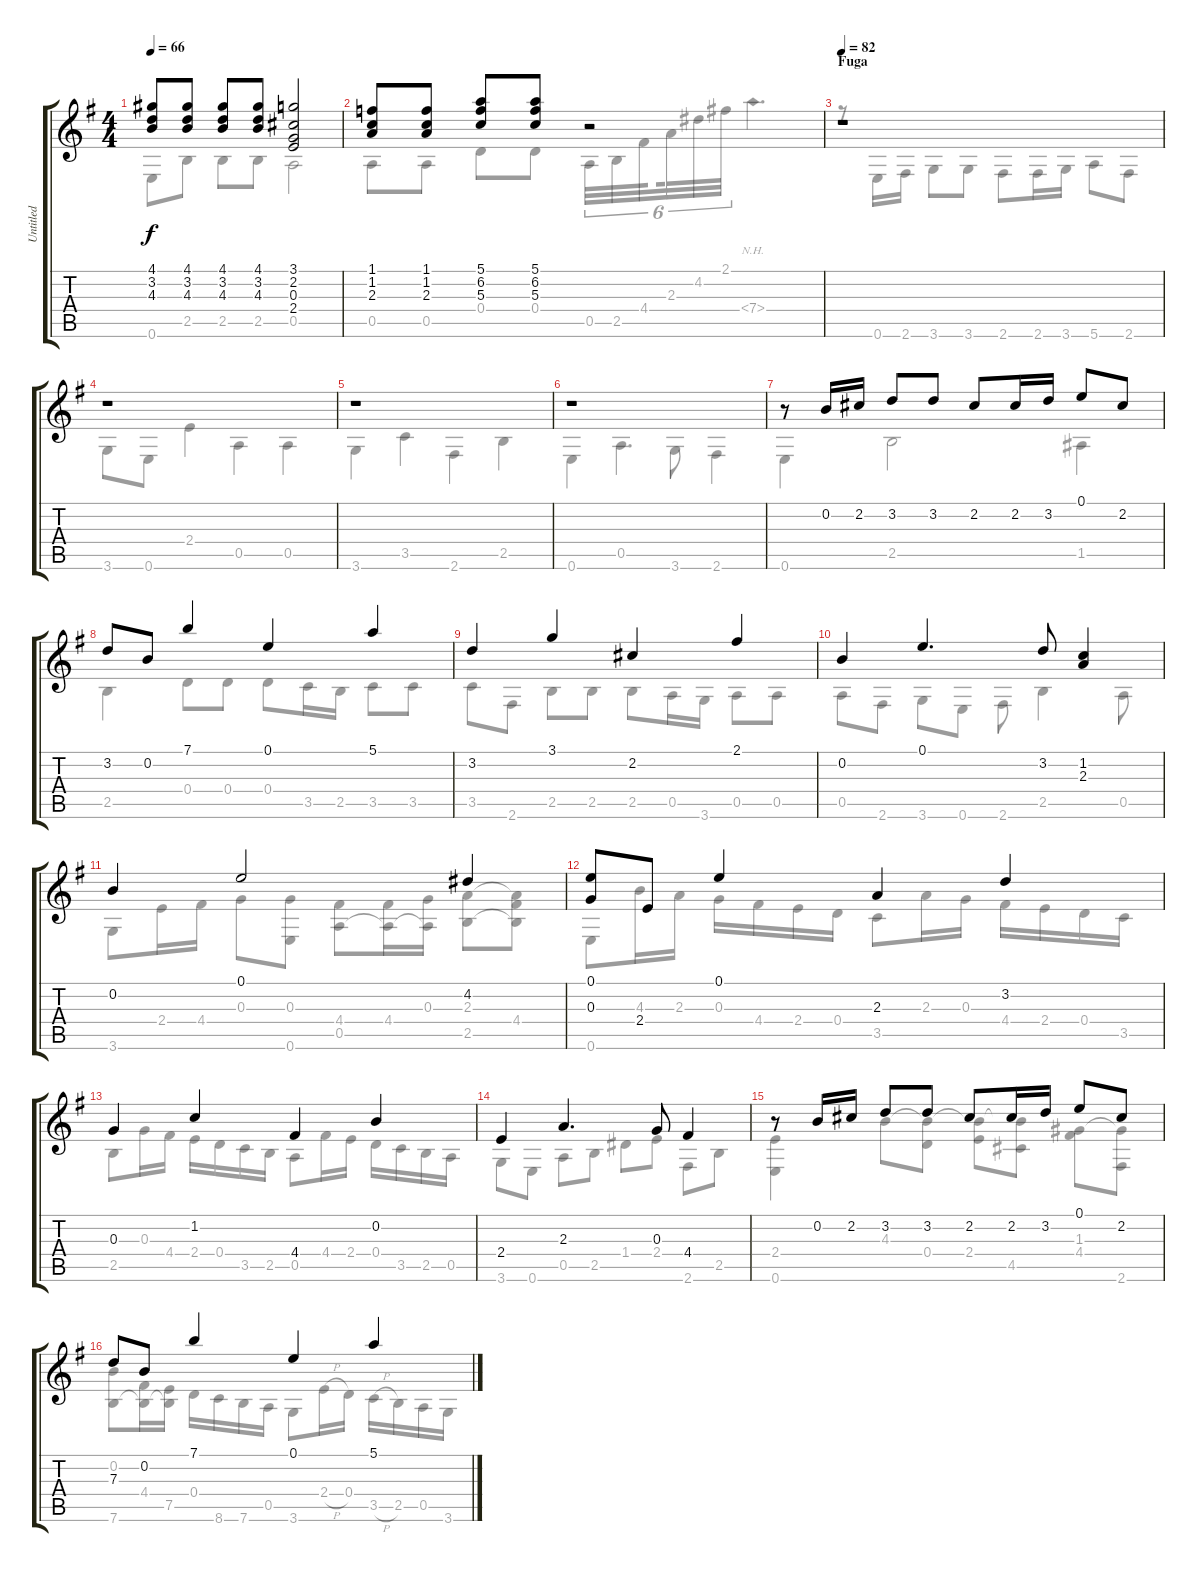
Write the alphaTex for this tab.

\track ("Untitled" "Untitled") {instrument acousticguitarnylon}
\staff {score tabs}
\tuning (E4 B3 G3 D3 A2 E2) {hide}
\voice
\ts (4 4)
\tempo 66
\clef g2
\ks g
(4.1 3.2 4.3).8{dy f} (4.1 3.2 4.3).8 (4.1 3.2 4.3).8 (4.1 3.2 4.3).8 (3.1 2.2 0.3 2.4).2 |
(1.1 1.2 2.3).8 (1.1 1.2 2.3).8 (5.1 6.2 5.3).8 (5.1 6.2 5.3).8 r.2 |
\section ("" "Fuga")
\tempo 82
r.1 |
r.1 |
r.1 |
r.1 |
r.8 0.2.16 2.2.16 3.2.8 3.2.8 2.2.8 2.2.16 3.2.16 0.1.8 2.2.8 |
3.2.8 0.2.8 7.1.4 0.1.4 5.1.4 |
3.2.4 3.1.4 2.2.4 2.1.4 |
0.2.4 0.1.4{d} 3.2.8 (1.2 2.3).4 |
0.2.4 0.1.2 4.2.4 |
(0.1 0.3).8 2.4.8 0.1.4 2.3.4 3.2.4 |
0.3.4 1.2.4 4.4.4 0.2.4 |
2.4.4 2.3.4{d} 0.3.8 4.4.4 |
r.8 0.2.16 2.2.16 3.2.8 3.2.8 2.2.8 2.2.16 3.2.16 0.1.8 2.2.8 |
7.3.8 0.2.8 7.1.4 0.1.4 5.1.4
\voice
\clef g2
\ottava regular
\simile none
\ks g
0.6.8{dy f} 2.5.8 2.5.8 2.5.8 0.5.2 |
0.5.8 0.5.8 0.4.8 0.4.8 0.5.32{tu (6 4)} 2.5.32{tu (6 4)} 4.4.32{tu (6 4) beam splitsecondary} 2.3.32{tu (6 4)} 4.2.32{tu (6 4)} 2.1.32{tu (6 4)} 7.4{nh}.4{d} |
r.8 0.6.16 2.6.16 3.6.8 3.6.8 2.6.8 2.6.16 3.6.16 5.6.8 2.6.8 |
3.6.8 0.6.8 2.4.4 0.5.4 0.5.4 |
3.6.4 3.5.4 2.6.4 2.5.4 |
0.6.4 0.5.4{d} 3.6.8 2.6.4 |
0.6.4 2.5.2 1.5.4 |
2.5.4 0.4.8 0.4.8 0.4.8 3.5.16 2.5.16 3.5.8 3.5.8 |
3.5.8 2.6.8 2.5.8 2.5.8 2.5.8 0.5.16 3.6.16 0.5.8 0.5.8 |
0.5.8 2.6.8 3.6.8 0.6.8 2.6.8 2.5.4 0.5.8 |
3.6.8 2.4.16 4.4.16 0.3.8 (0.3 0.6).8 (4.4 0.5).8 (4.4 0.5{t}).16 (0.3 0.5{t}).16 (2.3 2.5).8 (2.3{t} 4.4 2.5{t}).8 |
0.6.8 4.3.16 2.3.16 0.3.16 4.4.16 2.4.16 0.4.16 3.5.8 2.3.16 0.3.16 4.4.16 2.4.16 0.4.16 3.5.16 |
2.5.8 0.3.16 4.4.16 2.4.16 0.4.16 3.5.16 2.5.16 0.5.8 4.4.16 2.4.16 0.4.16 3.5.16 2.5.16 0.5.16 |
3.6.8 0.6.8 0.5.8 2.5.8 1.4.8 2.4.8 2.6.8 2.5.8 |
(2.4 0.6).4 4.3.8 (4.3{t} 0.4).8 (4.3{t} 2.4).8 (4.3{t} 4.5).8 (1.3 4.4).8 (1.3{t} 2.6).8 |
(0.2 7.6).8 (4.4 7.6{t}).16 (7.5 7.6{t}).16 0.4.16 8.6.16 7.6.16 0.5.16 3.6.8 2.4{h}.16 0.4.16 3.5{h}.16 2.5.16 0.5.16 3.6.16
